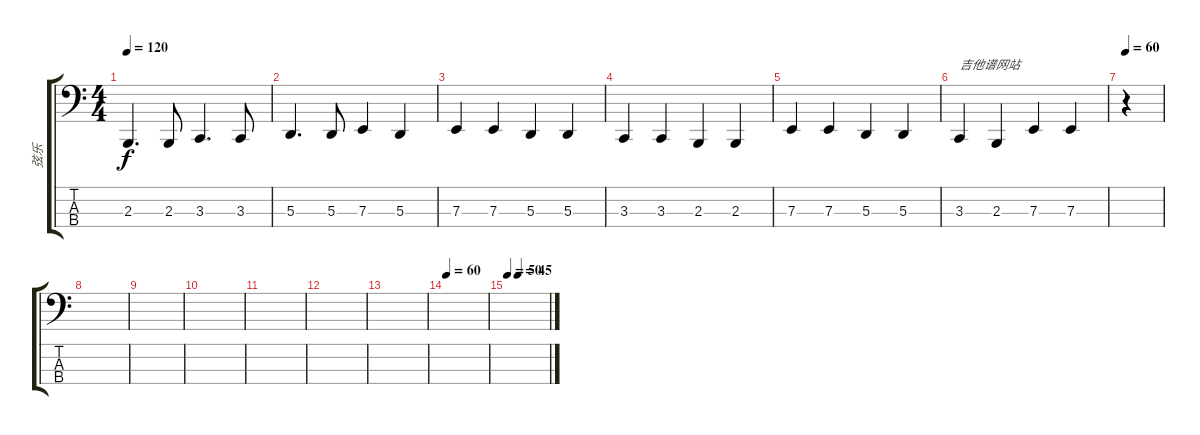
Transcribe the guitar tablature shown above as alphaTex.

\track ("弦乐" "弦乐") {instrument stringensemble1}
\staff {score tabs}
\tuning (G2 D2 A1 E1) {hide}
\ts (4 4)
\tempo 120
\clef f4
\ks c
2.3.4{d dy f} 2.3.8 3.3.4{d} 3.3.8 |
5.3.4{d} 5.3.8 7.3.4 5.3.4 |
7.3.4 7.3.4 5.3.4 5.3.4 |
3.3.4 3.3.4 2.3.4 2.3.4 |
7.3.4 7.3.4 5.3.4 5.3.4 |
3.3.4{txt "吉他谱网站"} 2.3.4 7.3.4 7.3.4 |
\tempo 60
r.4 |
|
|
|
|
|
|
\tempo 60
|
\tempo 50
\tempo (45 0.25)
